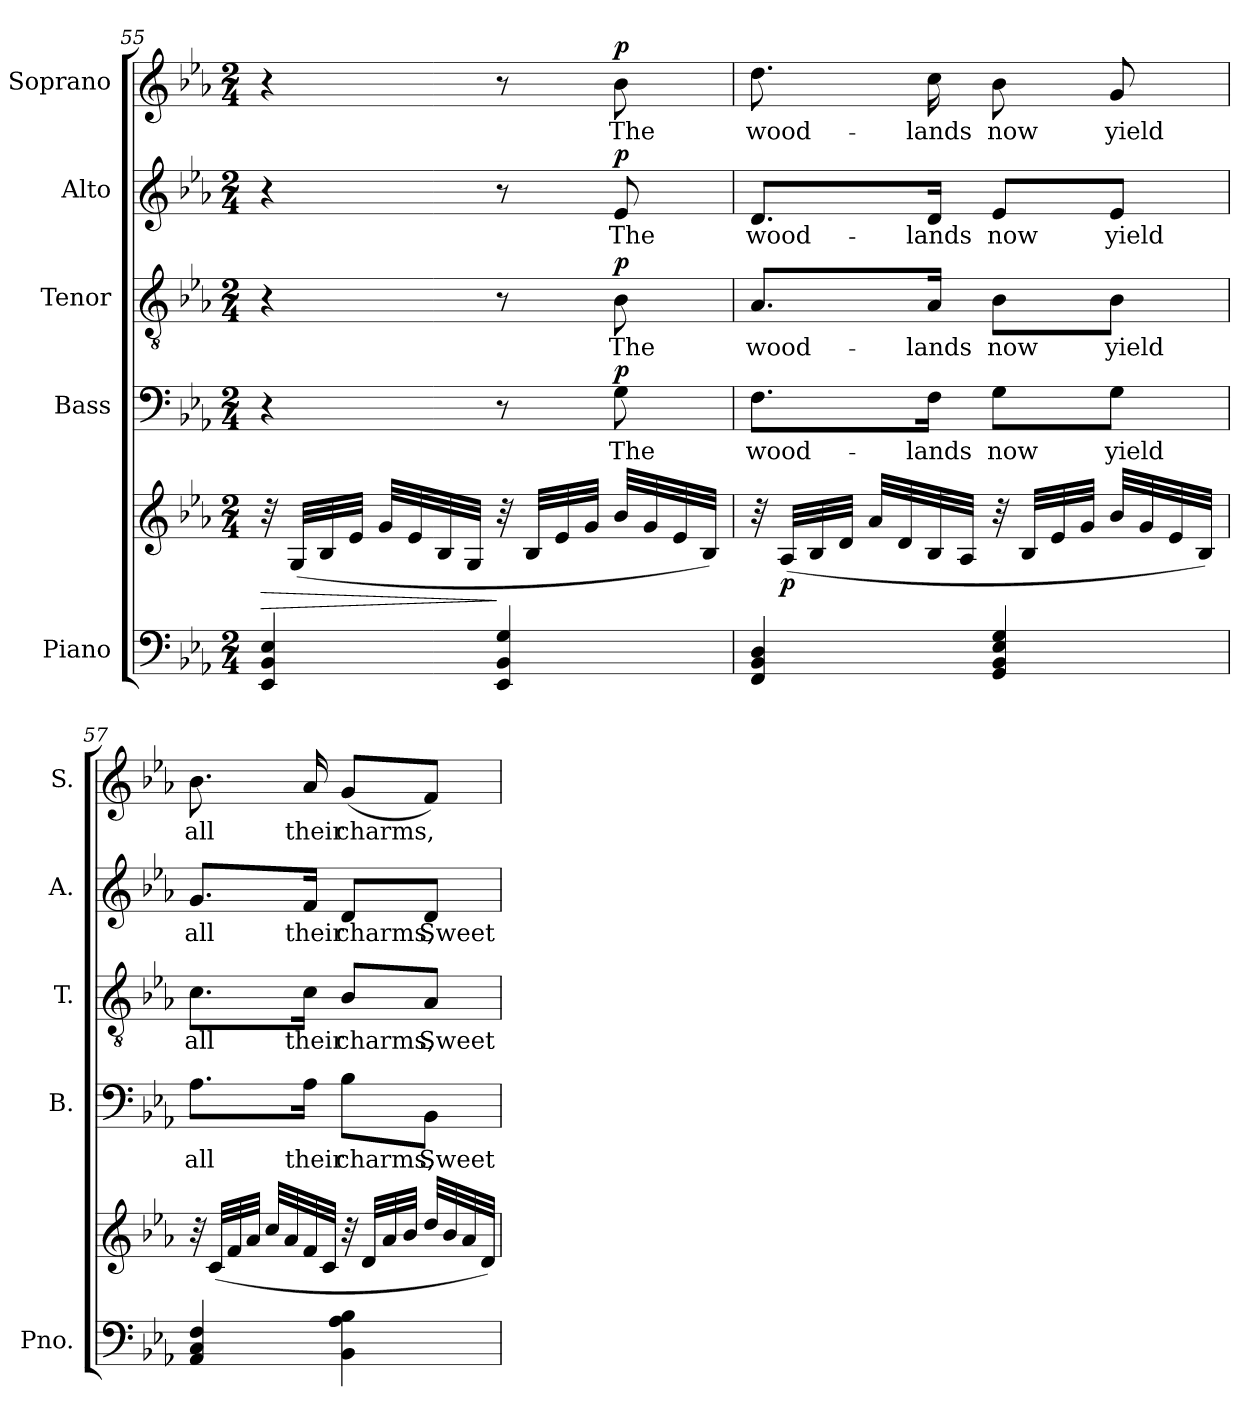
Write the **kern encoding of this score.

**kern	**kern	**dynam	**kern	**text	**dynam	**kern	**text	**dynam	**kern	**text	**dynam	**kern	**text	**dynam
*part5	*part5	*part5	*part4	*part4	*part4	*part3	*part3	*part3	*part2	*part2	*part2	*part1	*part1	*part1
*staff6	*staff5	*staff5/6	*staff4	*staff4	*staff4	*staff3	*staff3	*staff3	*staff2	*staff2	*staff2	*staff1	*staff1	*staff1
*I"Piano	*	*	*I"Bass	*	*	*I"Tenor	*	*	*I"Alto	*	*	*I"Soprano	*	*
*I'Pno.	*	*	*I'B.	*	*	*I'T.	*	*	*I'A.	*	*	*I'S.	*	*
*clefF4	*clefG2	*	*clefF4	*	*	*clefGv2	*	*	*clefG2	*	*	*clefG2	*	*
*	*	*	*	*	*	*ITrd7c12	*	*	*	*	*	*	*	*
*k[b-e-a-]	*k[b-e-a-]	*	*k[b-e-a-]	*	*	*k[b-e-a-]	*	*	*k[b-e-a-]	*	*	*k[b-e-a-]	*	*
*E-:	*E-:	*	*E-:	*	*	*E-:	*	*	*E-:	*	*	*E-:	*	*
*M2/4	*M2/4	*	*M2/4	*	*	*M2/4	*	*	*M2/4	*	*	*M2/4	*	*
=55	=55	=55	=55	=55	=55	=55	=55	=55	=55	=55	=55	=55	=55	=55
!	!	!LO:HP:b	!	!	!	!	!	!	!	!	!	!	!	!
4EE-i/ 4BB-i 4E-i	32r	>	4r	.	.	4r	.	.	4r	.	.	4r	.	.
.	(32Gi/LLL	.	.	.	.	.	.	.	.	.	.	.	.	.
.	32B-i/	.	.	.	.	.	.	.	.	.	.	.	.	.
.	32e-i/JJJ	.	.	.	.	.	.	.	.	.	.	.	.	.
.	32gi/LLL	.	.	.	.	.	.	.	.	.	.	.	.	.
.	32e-i/	.	.	.	.	.	.	.	.	.	.	.	.	.
.	32B-i/	.	.	.	.	.	.	.	.	.	.	.	.	.
.	32Gi/JJJ	.	.	.	.	.	.	.	.	.	.	.	.	.
4EE-i/ 4BB-i 4Gi	32r	]	8r	.	.	8r	.	.	8r	.	.	8r	.	.
.	32B-i/LLL	.	.	.	.	.	.	.	.	.	.	.	.	.
.	32e-i/	.	.	.	.	.	.	.	.	.	.	.	.	.
.	32gi/JJJ	.	.	.	.	.	.	.	.	.	.	.	.	.
!	!	!	!	!LO:LY:b:color=#000000	!	!	!	!	!	!	!	!	!	!
!	!	!	!	!	!	!	!LO:LY:b:color=#000000	!	!	!	!	!	!	!
!	!	!	!	!	!	!	!	!	!	!LO:LY:b:color=#000000	!	!	!	!
!	!	!	!	!	!	!	!	!	!	!	!	!	!LO:LY:b:color=#000000	!
.	32b-i/LLL	.	8Gi\	The	p	8BB-i\	The	p	8e-i/	The	p	8b-i\	The	p
.	32gi/	.	.	.	.	.	.	.	.	.	.	.	.	.
.	32e-i/	.	.	.	.	.	.	.	.	.	.	.	.	.
.	32B-i/JJJ)	.	.	.	.	.	.	.	.	.	.	.	.	.
=56	=56	=56	=56	=56	=56	=56	=56	=56	=56	=56	=56	=56	=56	=56
!	!	!	!	!LO:LY:b:color=#000000	!	!	!	!	!	!	!	!	!	!
!	!	!	!	!	!	!	!LO:LY:b:color=#000000	!	!	!	!	!	!	!
!	!	!	!	!	!	!	!	!	!	!LO:LY:b:color=#000000	!	!	!	!
!	!	!	!	!	!	!	!	!	!	!	!	!	!LO:LY:b:color=#000000	!
4FFi/ 4BB-i 4Di	32r	.	8.Fi\L	wood-	.	8.AA-i/L	wood-	.	8.di/L	wood-	.	8.ddi\	wood-	.
.	(32A-i/LLL	p	.	.	.	.	.	.	.	.	.	.	.	.
.	32B-i/	.	.	.	.	.	.	.	.	.	.	.	.	.
.	32di/JJJ	.	.	.	.	.	.	.	.	.	.	.	.	.
.	32a-i/LLL	.	.	.	.	.	.	.	.	.	.	.	.	.
.	32di/	.	.	.	.	.	.	.	.	.	.	.	.	.
!	!	!	!	!LO:LY:b:color=#000000	!	!	!	!	!	!	!	!	!	!
!	!	!	!	!	!	!	!LO:LY:b:color=#000000	!	!	!	!	!	!	!
!	!	!	!	!	!	!	!	!	!	!LO:LY:b:color=#000000	!	!	!	!
!	!	!	!	!	!	!	!	!	!	!	!	!	!LO:LY:b:color=#000000	!
.	32B-i/	.	16Fi\Jk	-lands	.	16AA-i/Jk	-lands	.	16di/Jk	-lands	.	16cci\	-lands	.
.	32A-i/JJJ	.	.	.	.	.	.	.	.	.	.	.	.	.
!	!	!	!	!LO:LY:b:color=#000000	!	!	!	!	!	!	!	!	!	!
!	!	!	!	!	!	!	!LO:LY:b:color=#000000	!	!	!	!	!	!	!
!	!	!	!	!	!	!	!	!	!	!LO:LY:b:color=#000000	!	!	!	!
!	!	!	!	!	!	!	!	!	!	!	!	!	!LO:LY:b:color=#000000	!
4GGi/ 4BB-i 4E-i 4Gi	32r	.	8Gi\L	now	.	8BB-i\L	now	.	8e-i/L	now	.	8b-i\	now	.
.	32B-i/LLL	.	.	.	.	.	.	.	.	.	.	.	.	.
.	32e-i/	.	.	.	.	.	.	.	.	.	.	.	.	.
.	32gi/JJJ	.	.	.	.	.	.	.	.	.	.	.	.	.
!	!	!	!	!LO:LY:b:color=#000000	!	!	!	!	!	!	!	!	!	!
!	!	!	!	!	!	!	!LO:LY:b:color=#000000	!	!	!	!	!	!	!
!	!	!	!	!	!	!	!	!	!	!LO:LY:b:color=#000000	!	!	!	!
!	!	!	!	!	!	!	!	!	!	!	!	!	!LO:LY:b:color=#000000	!
.	32b-i/LLL	.	8Gi\J	yield	.	8BB-i\J	yield	.	8e-i/J	yield	.	8gi/	yield	.
.	32gi/	.	.	.	.	.	.	.	.	.	.	.	.	.
.	32e-i/	.	.	.	.	.	.	.	.	.	.	.	.	.
.	32B-i/JJJ)	.	.	.	.	.	.	.	.	.	.	.	.	.
!!LO:LB:g=z
=57	=57	=57	=57	=57	=57	=57	=57	=57	=57	=57	=57	=57	=57	=57
!	!	!	!	!LO:LY:b:color=#000000	!	!	!	!	!	!	!	!	!	!
!	!	!	!	!	!	!	!LO:LY:b:color=#000000	!	!	!	!	!	!	!
!	!	!	!	!	!	!	!	!	!	!LO:LY:b:color=#000000	!	!	!	!
!	!	!	!	!	!	!	!	!	!	!	!	!	!LO:LY:b:color=#000000	!
4AA-i/ 4Ci 4Fi	32r	.	8.A-i\L	all	.	8.Ci\L	all	.	8.gi/L	all	.	8.b-i\	all	.
.	(32ci/LLL	.	.	.	.	.	.	.	.	.	.	.	.	.
.	32fi/	.	.	.	.	.	.	.	.	.	.	.	.	.
.	32a-i/JJJ	.	.	.	.	.	.	.	.	.	.	.	.	.
.	32cci/LLL	.	.	.	.	.	.	.	.	.	.	.	.	.
.	32a-i/	.	.	.	.	.	.	.	.	.	.	.	.	.
!	!	!	!	!LO:LY:b:color=#000000	!	!	!	!	!	!	!	!	!	!
!	!	!	!	!	!	!	!LO:LY:b:color=#000000	!	!	!	!	!	!	!
!	!	!	!	!	!	!	!	!	!	!LO:LY:b:color=#000000	!	!	!	!
!	!	!	!	!	!	!	!	!	!	!	!	!	!LO:LY:b:color=#000000	!
.	32fi/	.	16A-i\Jk	their	.	16Ci\Jk	their	.	16fi/Jk	their	.	16a-i/	their	.
.	32ci/JJJ	.	.	.	.	.	.	.	.	.	.	.	.	.
!	!	!	!	!LO:LY:b:color=#000000	!	!	!	!	!	!	!	!	!	!
!	!	!	!	!	!	!	!LO:LY:b:color=#000000	!	!	!	!	!	!	!
!	!	!	!	!	!	!	!	!	!	!LO:LY:b:color=#000000	!	!	!	!
!	!	!	!	!	!	!	!	!	!	!	!	!	!LO:LY:b:color=#000000	!
4BB-i\ 4A-i 4B-i	32r	.	8B-i\L	charms,	.	8BB-i/L	charms,	.	8di/L	charms,	.	(8gi/L	charms,	.
.	32di/LLL	.	.	.	.	.	.	.	.	.	.	.	.	.
.	32a-i/	.	.	.	.	.	.	.	.	.	.	.	.	.
.	32b-i/JJJ	.	.	.	.	.	.	.	.	.	.	.	.	.
!	!	!	!	!LO:LY:b:color=#000000	!	!	!	!	!	!	!	!	!	!
!	!	!	!	!	!	!	!LO:LY:b:color=#000000	!	!	!	!	!	!	!
!	!	!	!	!	!	!	!	!	!	!LO:LY:b:color=#000000	!	!	!	!
.	32ddi/LLL	.	8BB-i\J	Sweet	.	8AA-i/J	Sweet	.	8di/J	Sweet	.	8fi/J)	.	.
.	32b-i/	.	.	.	.	.	.	.	.	.	.	.	.	.
.	32a-i/	.	.	.	.	.	.	.	.	.	.	.	.	.
.	32di/JJJ)	.	.	.	.	.	.	.	.	.	.	.	.	.
=	=	=	=	=	=	=	=	=	=	=	=	=	=	=
*-	*-	*-	*-	*-	*-	*-	*-	*-	*-	*-	*-	*-	*-	*-
